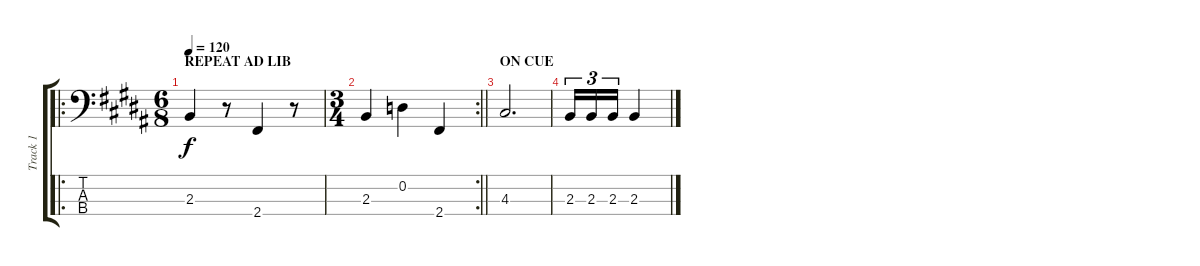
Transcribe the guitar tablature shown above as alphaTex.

\track ("Track 1" "Track 1") {instrument electricbassfinger}
\staff {score tabs}
\tuning (G2 D2 A1 E1) {hide}
\ro
\ts (6 8)
\section ("" "REPEAT AD LIB")
\tempo 120
\clef f4
\ks b
2.3.4{dy f} r.8 2.4.4 r.8 |
\rc 2
\ts (3 4)
\barLineRight lightlight
2.3.4 0.2.4 2.4.4 |
\section ("" "ON CUE")
4.3.2{d} |
2.3.16{tu (3 2)} 2.3.16{tu (3 2)} 2.3.16{tu (3 2)} 2.3.4
